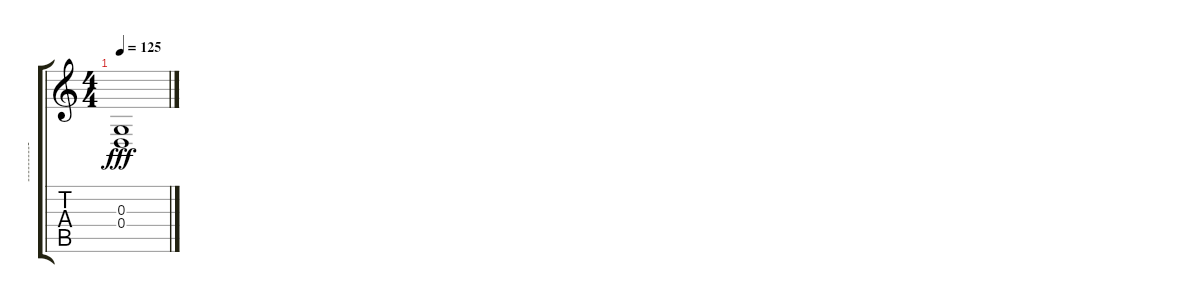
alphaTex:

\track ("---------------------" "----------") {instrument seashore}
\staff {score tabs}
\tuning (E4 B3 G3 D3 A2 E2) {hide}
\ts (4 4)
\tempo 125
\clef g2
\ks c
(0.3 0.4).1{dy fff}
